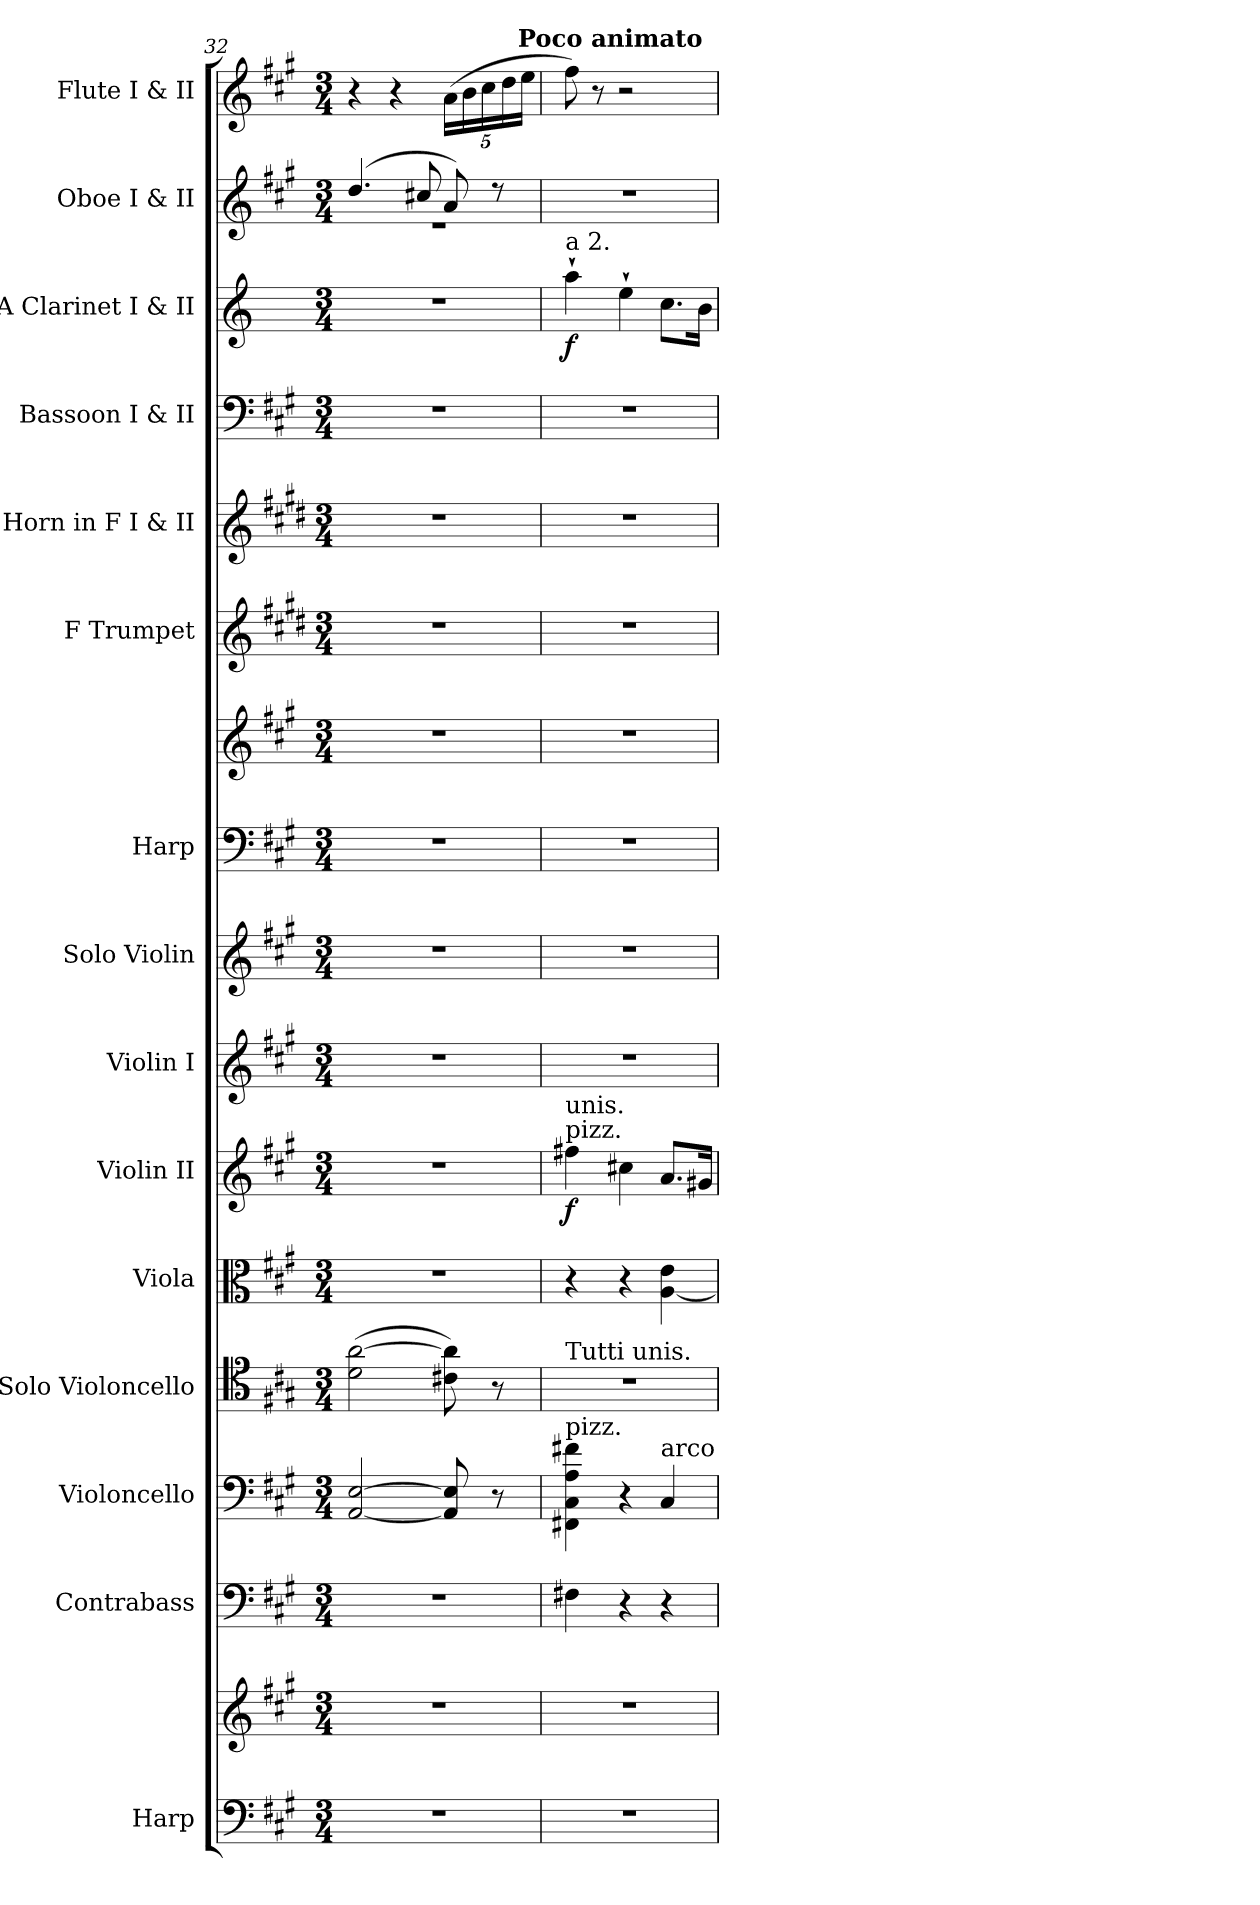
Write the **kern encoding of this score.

**kern	**kern	**kern	**kern	**kern	**kern	**kern	**dynam	**kern	**kern	**kern	**kern	**kern	**kern	**kern	**kern	**dynam	**kern	**kern
*part15	*part15	*part14	*part13	*part12	*part11	*part10	*part10	*part9	*part8	*part7	*part7	*part6	*part5	*part4	*part3	*part3	*part2	*part1
*staff17	*staff16	*staff15	*staff14	*staff13	*staff12	*staff11	*staff11	*staff10	*staff9	*staff8	*staff7	*staff6	*staff5	*staff4	*staff3	*staff3	*staff2	*staff1
*I"Harp	*	*I"Contrabass	*I"Violoncello	*I"Solo Violoncello	*I"Viola	*I"Violin II	*	*I"Violin I	*I"Solo Violin	*I"Harp	*	*I"F Trumpet	*I"Horn in F I &amp; II	*I"Bassoon I &amp; II	*I"A Clarinet I &amp; II	*	*I"Oboe I &amp; II	*I"Flute I &amp; II
*I'Hrp.	*	*I'Cb.	*I'Vc.	*I'Vc.	*I'Vla.	*I'Vln.	*	*I'Vln.	*I'Vln.	*I'Hrp.	*	*I'F Tpt.	*	*I'Bsn.	*I'A Cl.	*	*I'Ob.	*I'Fl.
!!LO:PB:g=z
*clefF4	*clefG2	*clefF4	*clefF4	*clefC4	*clefC3	*clefG2	*	*clefG2	*clefG2	*clefF4	*clefG2	*clefG2	*clefG2	*clefF4	*clefG2	*	*clefG2	*clefG2
*	*	*ITrd7c12	*	*	*	*	*	*	*	*	*	*ITrd-3c-5	*ITrd4c7	*	*ITrd2c3	*	*	*
*k[f#c#g#]	*k[f#c#g#]	*k[f#c#g#]	*k[f#c#g#]	*k[f#c#g#]	*k[f#c#g#]	*k[f#c#g#]	*	*k[f#c#g#]	*k[f#c#g#]	*k[f#c#g#]	*k[f#c#g#]	*k[f#c#g#]	*k[f#c#g#]	*k[f#c#g#]	*k[f#c#g#]	*	*k[f#c#g#]	*k[f#c#g#]
*M3/4	*M3/4	*M3/4	*M3/4	*M3/4	*M3/4	*M3/4	*	*M3/4	*M3/4	*M3/4	*M3/4	*M3/4	*M3/4	*M3/4	*M3/4	*	*M3/4	*M3/4
=32	=32	=32	=32	=32	=32	=32	=32	=32	=32	=32	=32	=32	=32	=32	=32	=32	=32	=32
*	*	*	*	*	*	*	*	*	*	*	*	*	*	*	*	*	*^	*
2.r	2.r	2.r	[2AA/ [2E/	(<2d\ [2a\	2.r	2.r	.	2.r	2.r	2.r	2.r	2.r	2.r	2.r	2.r	.	(>4.dd/	2.r	4r
.	.	.	.	.	.	.	.	.	.	.	.	.	.	.	.	.	.	.	4r
.	.	.	.	.	.	.	.	.	.	.	.	.	.	.	.	.	8cc#X/	.	.
*	*	*	*	*	*	*	*	*	*	*	*	*	*	*	*	*	*	*	*Xbrackettup
.	.	.	8AA/] 8E/]	8c#X\ 8a\])	.	.	.	.	.	.	.	.	.	.	.	.	8a/)	.	(>20a\LL
.	.	.	.	.	.	.	.	.	.	.	.	.	.	.	.	.	.	.	20b\
.	.	.	.	.	.	.	.	.	.	.	.	.	.	.	.	.	.	.	20cc#\
.	.	.	8r	8r	.	.	.	.	.	.	.	.	.	.	.	.	8r	.	.
.	.	.	.	.	.	.	.	.	.	.	.	.	.	.	.	.	.	.	20dd\
!	!	!	!	!	!	!	!	!	!	!	!	!	!	!	!	!	!	!	!LO:TX:a:B:t=Poco animato
.	.	.	.	.	.	.	.	.	.	.	.	.	.	.	.	.	.	.	20ee\JJ
*	*	*	*	*	*	*	*	*	*	*	*	*	*	*	*	*	*v	*v	*
=33	=33	=33	=33	=33	=33	=33	=33	=33	=33	=33	=33	=33	=33	=33	=33	=33	=33	=33
!!LO:REH:place=s1:a:B:fs=14:t=B
*	*	*	*	*	*	*	*	*	*	*	*	*	*	*	*	*	*	*MM110
!	!	!	!	!	!	!	!	!	!	!	!	!	!	!	!LO:TX:a:t=a 2.	!	!	!
!	!	!	!	!	!	!LO:TX:a:t=pizz.	!	!	!	!	!	!	!	!	!	!	!	!
!	!	!	!	!	!	!LO:TX:a:t=unis.	!	!	!	!	!	!	!	!	!	!	!	!
!	!	!	!	!LO:TX:a:t=Tutti unis.	!	!	!	!	!	!	!	!	!	!	!	!	!	!
!	!	!	!LO:TX:a:t=pizz.	!	!	!	!	!	!	!	!	!	!	!	!	!	!	!
!	!	!	!	!	!	!	!LO:DY:b	!	!	!	!	!	!	!	!	!LO:DY:b	!	!
2.r	2.r	4FF#X\	4FF#X\ 4C#\ 4A\ 4f#X\	2.r	4r	4ff#X\	f	2.r	2.r	2.r	2.r	2.r	2.r	2.r	4ff#`\	f	2.r	8ff#\)
.	.	.	.	.	.	.	.	.	.	.	.	.	.	.	.	.	.	8r
.	.	4r	4r	.	4r	4cc#X\	.	.	.	.	.	.	.	.	4cc#`\	.	.	2r
!	!	!	!LO:TX:a:t=arco	!	!	!	!	!	!	!	!	!	!	!	!	!	!	!
.	.	4r	4C#/	.	[4A\ 4e\	8.a/L	.	.	.	.	.	.	.	.	8.a\L	.	.	.
.	.	.	.	.	.	16g#X/Jk	.	.	.	.	.	.	.	.	16g#\Jk	.	.	.
=	=	=	=	=	=	=	=	=	=	=	=	=	=	=	=	=	=	=
*-	*-	*-	*-	*-	*-	*-	*-	*-	*-	*-	*-	*-	*-	*-	*-	*-	*-	*-
